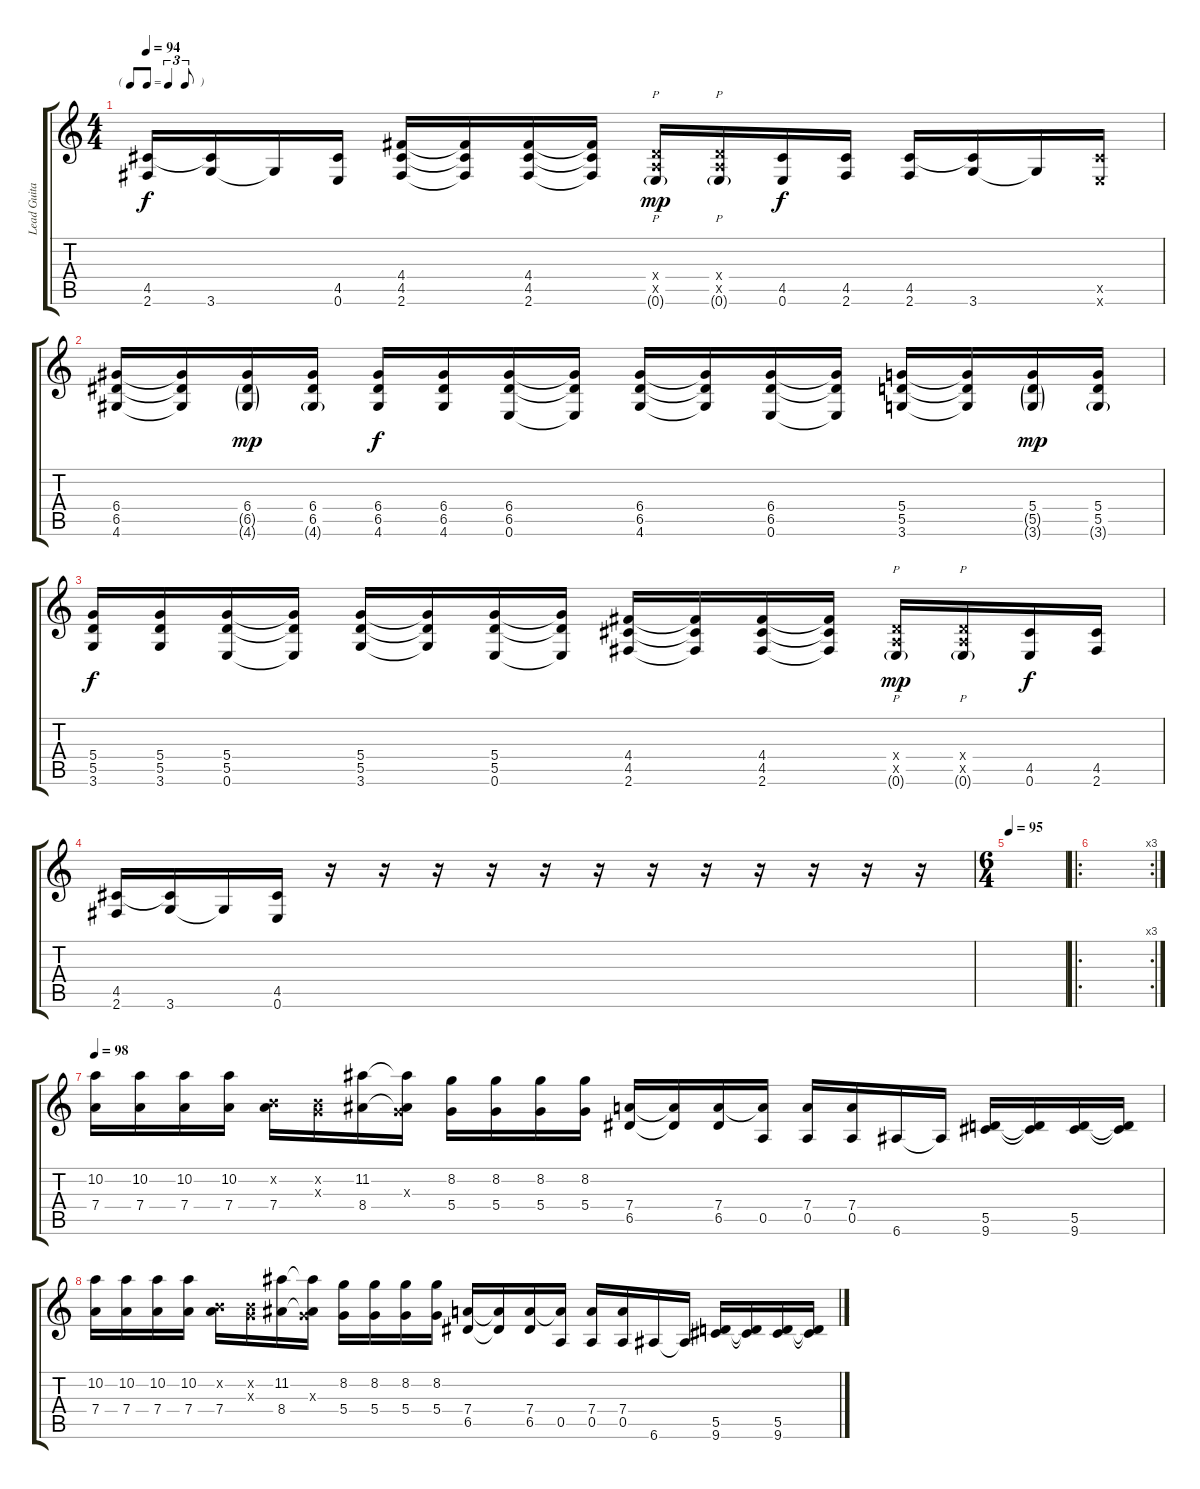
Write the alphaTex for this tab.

\track ("Lead Guitar" "Lead Guita") {instrument overdrivenguitar}
\staff {score tabs}
\tuning (E4 B3 G3 D3 A2 E2) {hide}
\ts (4 4)
\tf triplet8th
\tempo 94
\clef g2
\ks c
(4.5 2.6).16{dy f} (4.5{t} 3.6).16 3.6{t}.16 (4.5 0.6).16 (4.4 4.5 2.6).16 (4.4{t} 4.5{t} 2.6{t}).16 (4.4 4.5 2.6).16 (4.4{t} 4.5{t} 2.6{t}).16 (0.4{x} 0.5{x} 0.6{g}).16{p dy mp} (0.4{x} 0.5{x} 0.6{g}).16{p} (4.5 0.6).16{dy f} (4.5 2.6).16 (4.5 2.6).16 (4.5{t} 3.6).16 3.6{t}.16 (4.5{x} 0.6{x}).16 |
(6.4 6.5 4.6).16 (6.4{t} 6.5{t} 4.6{t}).16 (6.4 6.5{g} 4.6{g}).16{dy mp} (6.4 6.5 4.6{g}).16 (6.4 6.5 4.6).16{dy f} (6.4 6.5 4.6).16 (6.4 6.5 0.6).16 (6.4{t} 6.5{t} 0.6{t}).16 (6.4 6.5 4.6).16 (6.4{t} 6.5{t} 4.6{t}).16 (6.4 6.5 0.6).16 (6.4{t} 6.5{t} 0.6{t}).16 (5.4 5.5 3.6).16 (5.4{t} 5.5{t} 3.6{t}).16 (5.4 5.5{g} 3.6{g}).16{dy mp} (5.4 5.5 3.6{g}).16 |
(5.4 5.5 3.6).16{dy f} (5.4 5.5 3.6).16 (5.4 5.5 0.6).16 (5.4{t} 5.5{t} 0.6{t}).16 (5.4 5.5 3.6).16 (5.4{t} 5.5{t} 3.6{t}).16 (5.4 5.5 0.6).16 (5.4{t} 5.5{t} 0.6{t}).16 (4.4 4.5 2.6).16 (4.4{t} 4.5{t} 2.6{t}).16 (4.4 4.5 2.6).16 (4.4{t} 4.5{t} 2.6{t}).16 (0.4{x} 0.5{x} 0.6{g}).16{p dy mp} (0.4{x} 0.5{x} 0.6{g}).16{p} (4.5 0.6).16{dy f} (4.5 2.6).16 |
(4.5 2.6).16 (4.5{t} 3.6).16 3.6{t}.16 (4.5 0.6).16 r.16 r.16 r.16 r.16 r.16 r.16 r.16 r.16 r.16 r.16 r.16 r.16 |
\ts (6 4)
\tempo 95
|
\ro
\rc 3
|
\tempo 98
(10.2 7.4).16 (10.2 7.4).16 (10.2 7.4).16 (10.2 7.4).16 (0.2{x} 7.4).16 (0.2{x} 0.3{x}).16 (11.2 8.4).16 (11.2{t} 0.3{x} 8.4{t}).16 (8.2 5.4).16 (8.2 5.4).16 (8.2 5.4).16 (8.2 5.4).16 (7.4 6.5).16 (7.4{t} 6.5{t}).16 (7.4 6.5).16 (7.4{t} 0.5).16 (7.4 0.5).16 (7.4 0.5).16 6.6.16 6.6{t}.16 (5.5 9.6).16 (5.5{t} 9.6{t}).16 (5.5 9.6).16 (5.5{t} 9.6{t}).16 |
(10.2 7.4).16 (10.2 7.4).16 (10.2 7.4).16 (10.2 7.4).16 (0.2{x} 7.4).16 (0.2{x} 0.3{x}).16 (11.2 8.4).16 (11.2{t} 0.3{x} 8.4{t}).16 (8.2 5.4).16 (8.2 5.4).16 (8.2 5.4).16 (8.2 5.4).16 (7.4 6.5).16 (7.4{t} 6.5{t}).16 (7.4 6.5).16 (7.4{t} 0.5).16 (7.4 0.5).16 (7.4 0.5).16 6.6.16 6.6{t}.16 (5.5 9.6).16 (5.5{t} 9.6{t}).16 (5.5 9.6).16 (5.5{t} 9.6{t}).16
